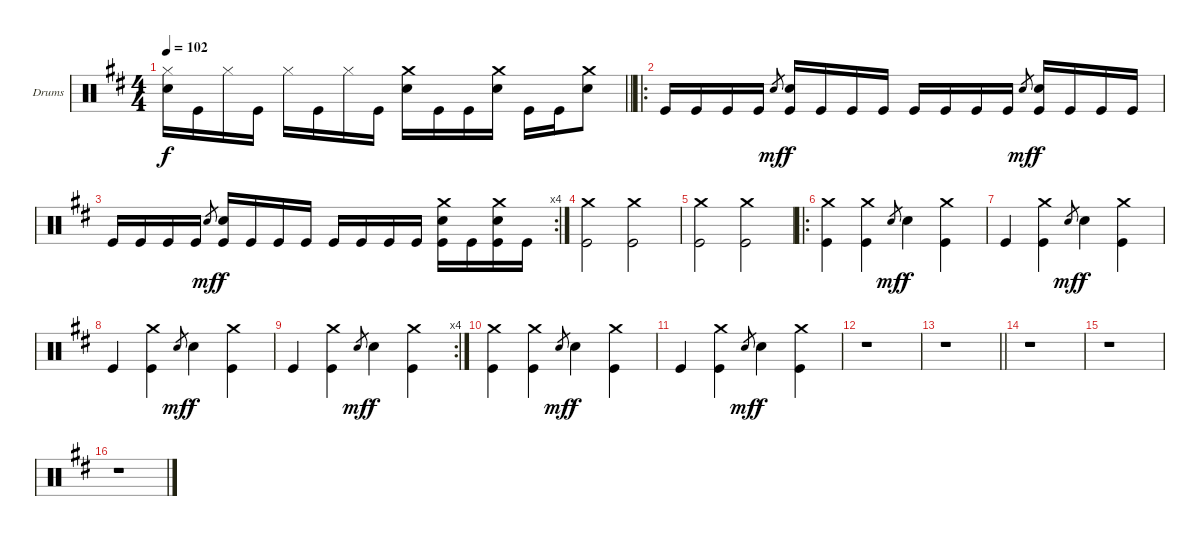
\bracketExtendMode groupsimilarinstruments
\firstSystemTrackNameOrientation horizontal
\otherSystemsTrackNameOrientation horizontal
\track ("Drumkit" "Drums") {instrument percussion}
\staff {score}
\articulation defaults
\ts (4 4)
\tempo 102
\clef neutral
\scale
0.301075
\barLineRight lightlight
\ks d
("Hi-Hat (closed)" "Snare (hit) 2").16{dy f} "Kick (hit)".16 "Hi-Hat (closed)".16 "Kick (hit)".16 "Hi-Hat (closed)".16 "Kick (hit)".16 "Hi-Hat (closed)".16 "Kick (hit)".16 ("Crash medium (hit)" "Snare (hit) 2").16 "Kick (hit)".16 "Kick (hit)".16 ("Crash medium (hit)" "Snare (hit) 2").16 "Kick (hit)".16 "Kick (hit)".16 ("Crash medium (hit)" "Snare (hit) 2").8 |
\ro
\scale
0.365591 "Kick (hit)".16 "Kick (hit)".16 "Kick (hit)".16 "Kick (hit)".16 "Snare (hit) 2".8{gr dy mf} ("Snare (hit) 2" "Kick (hit)").16{dy f} "Kick (hit)".16 "Kick (hit)".16 "Kick (hit)".16 "Kick (hit)".16 "Kick (hit)".16 "Kick (hit)".16 "Kick (hit)".16 "Snare (hit) 2".8{gr dy mf} ("Snare (hit) 2" "Kick (hit)").16{dy f} "Kick (hit)".16 "Kick (hit)".16 "Kick (hit)".16 |
\rc 4
\scale
0.333333 "Kick (hit)".16 "Kick (hit)".16 "Kick (hit)".16 "Kick (hit)".16 "Snare (hit) 2".8{gr dy mf} ("Snare (hit) 2" "Kick (hit)").16{dy f} "Kick (hit)".16 "Kick (hit)".16 "Kick (hit)".16 "Kick (hit)".16 "Kick (hit)".16 "Kick (hit)".16 "Kick (hit)".16 ("Crash medium (hit)" "Snare (hit) 2" "Kick (hit)").16 "Kick (hit)".16 ("Crash medium (hit)" "Snare (hit) 2" "Kick (hit)").16 "Kick (hit)".16 |
\scale
0.311111 ("Crash medium (hit)" "Kick (hit)").2 ("Crash medium (hit)" "Kick (hit)").2 |
\scale
0.311111 ("Crash medium (hit)" "Kick (hit)").2 ("Crash medium (hit)" "Kick (hit)").2 |
\ro
\scale
0.377778 ("Crash medium (hit)" "Kick (hit)").4 ("Crash medium (hit)" "Kick (hit)").4 "Snare (hit) 2".8{gr dy mf} "Snare (hit) 2".4{dy f} ("Crash medium (hit)" "Kick (hit)").4 |
\scale
0.321839 "Kick (hit)".4 ("Crash medium (hit)" "Kick (hit)").4 "Snare (hit) 2".8{gr dy mf} "Snare (hit) 2".4{dy f} ("Crash medium (hit)" "Kick (hit)").4 |
\scale
0.321839 "Kick (hit)".4 ("Crash medium (hit)" "Kick (hit)").4 "Snare (hit) 2".8{gr dy mf} "Snare (hit) 2".4{dy f} ("Crash medium (hit)" "Kick (hit)").4 |
\rc 4
\scale
0.356322 "Kick (hit)".4 ("Crash medium (hit)" "Kick (hit)").4 "Snare (hit) 2".8{gr dy mf} "Snare (hit) 2".4{dy f} ("Crash medium (hit)" "Kick (hit)").4 |
\scale
0.333333 ("Crash medium (hit)" "Kick (hit)").4 ("Crash medium (hit)" "Kick (hit)").4 "Snare (hit) 2".8{gr dy mf} "Snare (hit) 2".4{dy f} ("Crash medium (hit)" "Kick (hit)").4 |
\scale
0.333333 "Kick (hit)".4 ("Crash medium (hit)" "Kick (hit)").4 "Snare (hit) 2".8{gr dy mf} "Snare (hit) 2".4{dy f} ("Crash medium (hit)" "Kick (hit)").4 |
\scale
0.333333 r.1 |
\scale
0.333333
\barLineRight lightlight
r.1 |
\scale
0.333333 r.1 |
\scale
0.333333 r.1 |
\scale
0.333333 r.1
